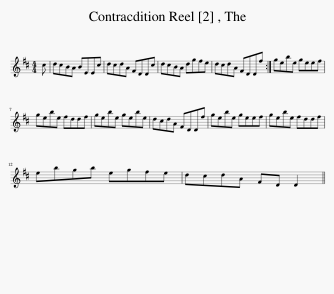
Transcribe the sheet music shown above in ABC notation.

X:1
L:1/8
M:4/4
I:linebreak $
K:D
V:1 treble
V:1
 c | dcBA BEEc | dcdA FDDc | dcBA dgfe | dcdA FDDf :| %5
 gebe geef |$ gebe fddf | gebe gebe | dcdA FDDf | gebe geef | %10
 gebe fddf |$ ebgb egfe | dcdA FD D2 || %13
